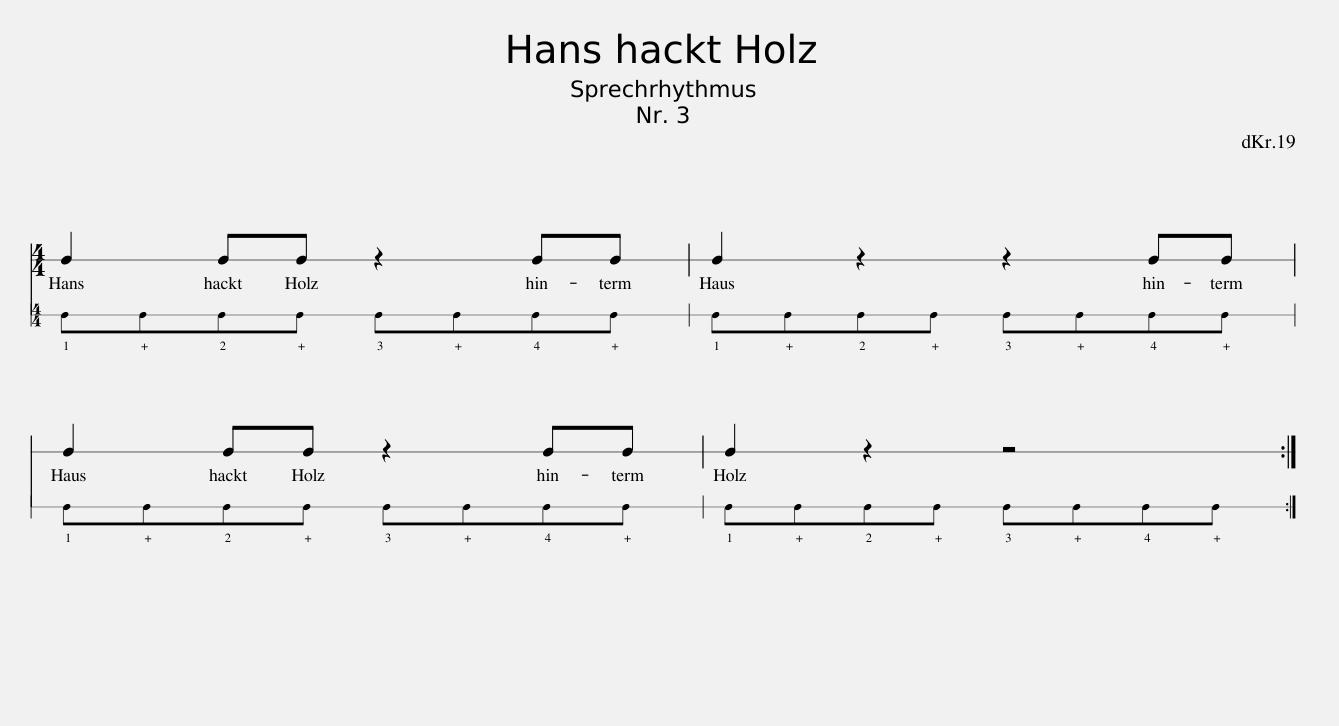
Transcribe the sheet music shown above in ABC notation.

X:1
%%score 1 2
L:1/8
M:4/4
I:linebreak $
K:C
V:1 perc stafflines=1
K:none
V:2 perc stafflines=1
K:none
V:1
 E2 EE z2 EE | E2 z2 z2 EE |$ E2 EE z2 EE | E2 z2 z4 :| %4
V:2
 EEEE EEEE | EEEE EEEE |$ EEEE EEEE | EEEE EEEE :| %4
